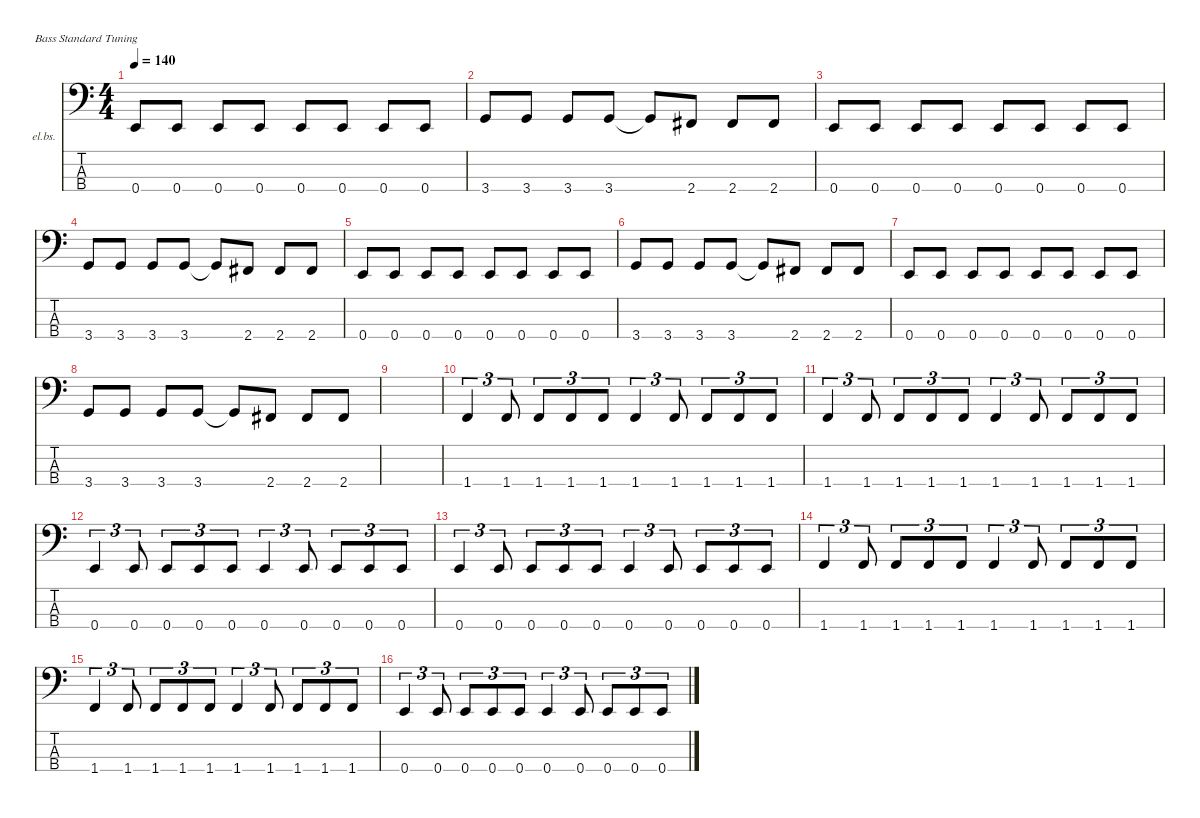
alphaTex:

\defaultSystemsLayout 4
\hideDynamics
\bracketExtendMode nobrackets
\firstSystemTrackNameOrientation horizontal
\otherSystemsTrackNameOrientation horizontal
\track ("Electric Bass" "el.bs.") {instrument electricbassfinger}
\staff {score tabs}
\tuning (G2 D2 A1 E1)
\ts (4 4)
\tempo 140
\clef f4
\ks c
0.4.8{dy mf instrument electricbassfinger} 0.4.8 0.4.8 0.4.8 0.4.8 0.4.8 0.4.8 0.4.8 |
3.4.8 3.4.8 3.4.8 3.4.8 3.4{t}.8 2.4{acc #}.8 2.4{acc #}.8 2.4{acc #}.8 |
0.4.8 0.4.8 0.4.8 0.4.8 0.4.8 0.4.8 0.4.8 0.4.8 |
3.4.8 3.4.8 3.4.8 3.4.8 3.4{t}.8 2.4{acc #}.8 2.4{acc #}.8 2.4{acc #}.8 |
0.4.8 0.4.8 0.4.8 0.4.8 0.4.8 0.4.8 0.4.8 0.4.8 |
3.4.8 3.4.8 3.4.8 3.4.8 3.4{t}.8 2.4{acc #}.8 2.4{acc #}.8 2.4{acc #}.8 |
0.4.8 0.4.8 0.4.8 0.4.8 0.4.8 0.4.8 0.4.8 0.4.8 |
3.4.8 3.4.8 3.4.8 3.4.8 3.4{t}.8 2.4{acc #}.8 2.4{acc #}.8 2.4{acc #}.8 |
|
1.4.4{tu (3 2)} 1.4.8{tu (3 2)} 1.4.8{tu (3 2)} 1.4.8{tu (3 2)} 1.4.8{tu (3 2)} 1.4.4{tu (3 2)} 1.4.8{tu (3 2)} 1.4.8{tu (3 2)} 1.4.8{tu (3 2)} 1.4.8{tu (3 2)} |
1.4.4{tu (3 2)} 1.4.8{tu (3 2)} 1.4.8{tu (3 2)} 1.4.8{tu (3 2)} 1.4.8{tu (3 2)} 1.4.4{tu (3 2)} 1.4.8{tu (3 2)} 1.4.8{tu (3 2)} 1.4.8{tu (3 2)} 1.4.8{tu (3 2)} |
0.4.4{tu (3 2)} 0.4.8{tu (3 2)} 0.4.8{tu (3 2)} 0.4.8{tu (3 2)} 0.4.8{tu (3 2)} 0.4.4{tu (3 2)} 0.4.8{tu (3 2)} 0.4.8{tu (3 2)} 0.4.8{tu (3 2)} 0.4.8{tu (3 2)} |
0.4.4{tu (3 2)} 0.4.8{tu (3 2)} 0.4.8{tu (3 2)} 0.4.8{tu (3 2)} 0.4.8{tu (3 2)} 0.4.4{tu (3 2)} 0.4.8{tu (3 2)} 0.4.8{tu (3 2)} 0.4.8{tu (3 2)} 0.4.8{tu (3 2)} |
1.4.4{tu (3 2)} 1.4.8{tu (3 2)} 1.4.8{tu (3 2)} 1.4.8{tu (3 2)} 1.4.8{tu (3 2)} 1.4.4{tu (3 2)} 1.4.8{tu (3 2)} 1.4.8{tu (3 2)} 1.4.8{tu (3 2)} 1.4.8{tu (3 2)} |
1.4.4{tu (3 2)} 1.4.8{tu (3 2)} 1.4.8{tu (3 2)} 1.4.8{tu (3 2)} 1.4.8{tu (3 2)} 1.4.4{tu (3 2)} 1.4.8{tu (3 2)} 1.4.8{tu (3 2)} 1.4.8{tu (3 2)} 1.4.8{tu (3 2)} |
0.4.4{tu (3 2)} 0.4.8{tu (3 2)} 0.4.8{tu (3 2)} 0.4.8{tu (3 2)} 0.4.8{tu (3 2)} 0.4.4{tu (3 2)} 0.4.8{tu (3 2)} 0.4.8{tu (3 2)} 0.4.8{tu (3 2)} 0.4.8{tu (3 2)}
